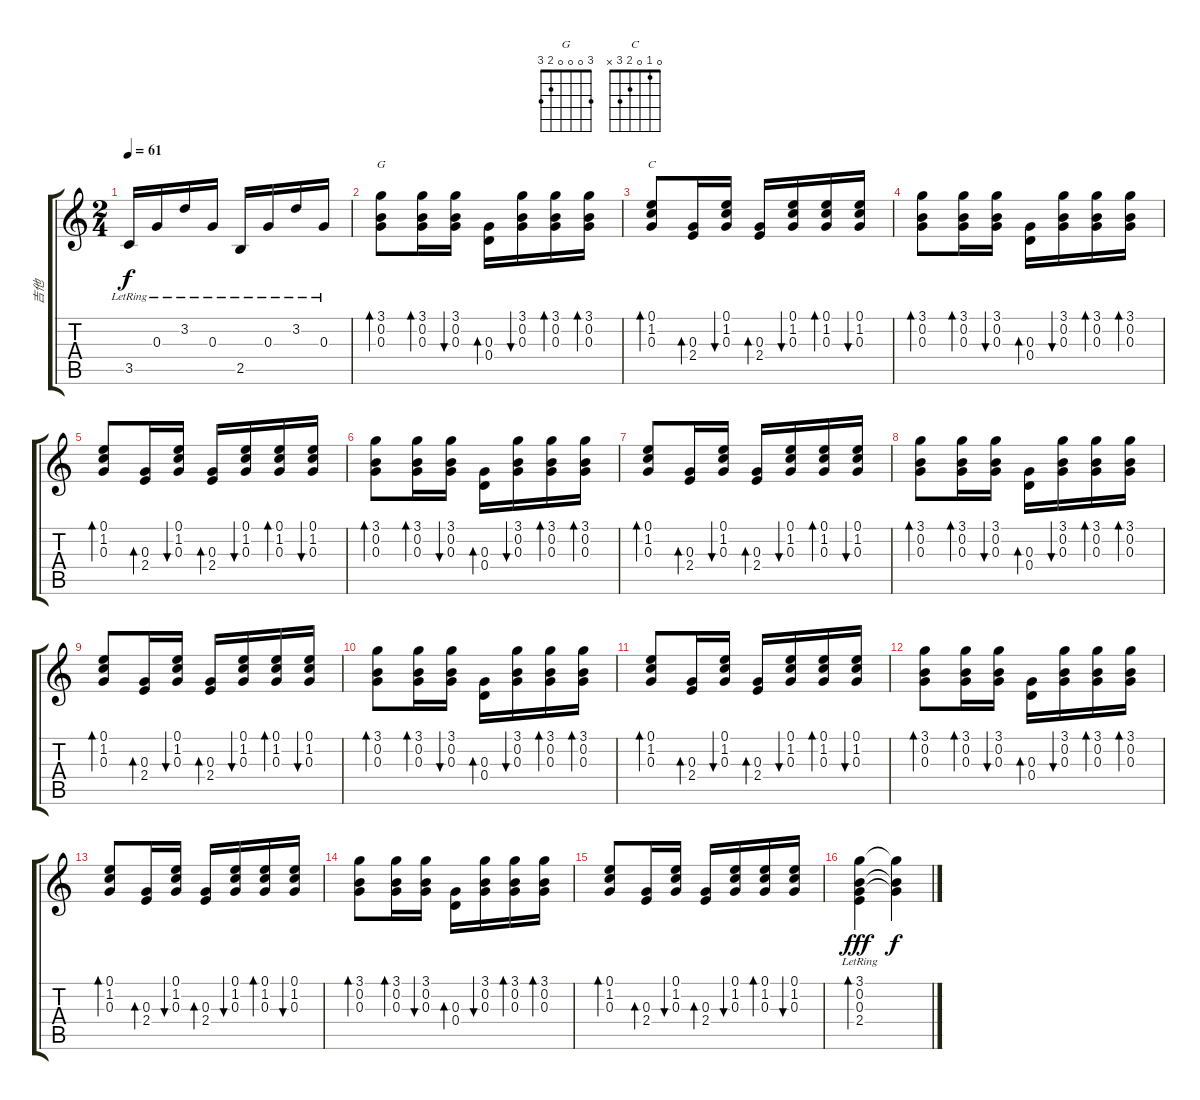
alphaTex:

\track ("吉他" "吉他") {instrument electricguitarclean}
\staff {score tabs}
\tuning (E4 B3 G3 D3 A2 E2) {hide}
\chord ("G" 3 0 0 0 2 3)
\chord ("C" 0 1 0 2 3 x)
\ts (2 4)
\tempo 61
\clef g2
\ks c
3.5{lr}.16{dy f} 0.3{lr}.16 3.2{lr}.16 0.3{lr}.16 2.5{lr}.16 0.3{lr}.16 3.2{lr}.16 0.3{lr}.16 |
(3.1 0.2 0.3).8{bd 30 ch "G"} (3.1 0.2 0.3).16{bd 30} (3.1 0.2 0.3).16{bu 30} (0.3 0.4).16{bd 30} (3.1 0.2 0.3).16{bu 30} (3.1 0.2 0.3).16{bd 30} (3.1 0.2 0.3).16{bd 30} |
(0.1 1.2 0.3).8{bd 30 ch "C"} (0.3 2.4).16{bd 30} (0.1 1.2 0.3).16{bu 30} (0.3 2.4).16{bd 30} (0.1 1.2 0.3).16{bu 30} (0.1 1.2 0.3).16{bd 30} (0.1 1.2 0.3).16{bu 30} |
(3.1 0.2 0.3).8{bd 30} (3.1 0.2 0.3).16{bd 30} (3.1 0.2 0.3).16{bu 30} (0.3 0.4).16{bd 30} (3.1 0.2 0.3).16{bu 30} (3.1 0.2 0.3).16{bd 30} (3.1 0.2 0.3).16{bd 30} |
(0.1 1.2 0.3).8{bd 30} (0.3 2.4).16{bd 30} (0.1 1.2 0.3).16{bu 30} (0.3 2.4).16{bd 30} (0.1 1.2 0.3).16{bu 30} (0.1 1.2 0.3).16{bd 30} (0.1 1.2 0.3).16{bu 30} |
(3.1 0.2 0.3).8{bd 30} (3.1 0.2 0.3).16{bd 30} (3.1 0.2 0.3).16{bu 30} (0.3 0.4).16{bd 30} (3.1 0.2 0.3).16{bu 30} (3.1 0.2 0.3).16{bd 30} (3.1 0.2 0.3).16{bd 30} |
(0.1 1.2 0.3).8{bd 30} (0.3 2.4).16{bd 30} (0.1 1.2 0.3).16{bu 30} (0.3 2.4).16{bd 30} (0.1 1.2 0.3).16{bu 30} (0.1 1.2 0.3).16{bd 30} (0.1 1.2 0.3).16{bu 30} |
(3.1 0.2 0.3).8{bd 30} (3.1 0.2 0.3).16{bd 30} (3.1 0.2 0.3).16{bu 30} (0.3 0.4).16{bd 30} (3.1 0.2 0.3).16{bu 30} (3.1 0.2 0.3).16{bd 30} (3.1 0.2 0.3).16{bd 30} |
(0.1 1.2 0.3).8{bd 30} (0.3 2.4).16{bd 30} (0.1 1.2 0.3).16{bu 30} (0.3 2.4).16{bd 30} (0.1 1.2 0.3).16{bu 30} (0.1 1.2 0.3).16{bd 30} (0.1 1.2 0.3).16{bu 30} |
(3.1 0.2 0.3).8{bd 30} (3.1 0.2 0.3).16{bd 30} (3.1 0.2 0.3).16{bu 30} (0.3 0.4).16{bd 30} (3.1 0.2 0.3).16{bu 30} (3.1 0.2 0.3).16{bd 30} (3.1 0.2 0.3).16{bd 30} |
(0.1 1.2 0.3).8{bd 30} (0.3 2.4).16{bd 30} (0.1 1.2 0.3).16{bu 30} (0.3 2.4).16{bd 30} (0.1 1.2 0.3).16{bu 30} (0.1 1.2 0.3).16{bd 30} (0.1 1.2 0.3).16{bu 30} |
(3.1 0.2 0.3).8{bd 30} (3.1 0.2 0.3).16{bd 30} (3.1 0.2 0.3).16{bu 30} (0.3 0.4).16{bd 30} (3.1 0.2 0.3).16{bu 30} (3.1 0.2 0.3).16{bd 30} (3.1 0.2 0.3).16{bd 30} |
(0.1 1.2 0.3).8{bd 30} (0.3 2.4).16{bd 30} (0.1 1.2 0.3).16{bu 30} (0.3 2.4).16{bd 30} (0.1 1.2 0.3).16{bu 30} (0.1 1.2 0.3).16{bd 30} (0.1 1.2 0.3).16{bu 30} |
(3.1 0.2 0.3).8{bd 30} (3.1 0.2 0.3).16{bd 30} (3.1 0.2 0.3).16{bu 30} (0.3 0.4).16{bd 30} (3.1 0.2 0.3).16{bu 30} (3.1 0.2 0.3).16{bd 30} (3.1 0.2 0.3).16{bd 30} |
(0.1 1.2 0.3).8{bd 30} (0.3 2.4).16{bd 30} (0.1 1.2 0.3).16{bu 30} (0.3 2.4).16{bd 30} (0.1 1.2 0.3).16{bu 30} (0.1 1.2 0.3).16{bd 30} (0.1 1.2 0.3).16{bu 30} |
(3.1{lr} 0.2{lr} 0.3{lr} 2.4{lr}).4{bd 480 dy fff} (3.1{t} 0.2{t} 0.3{t}).4{dy f}
